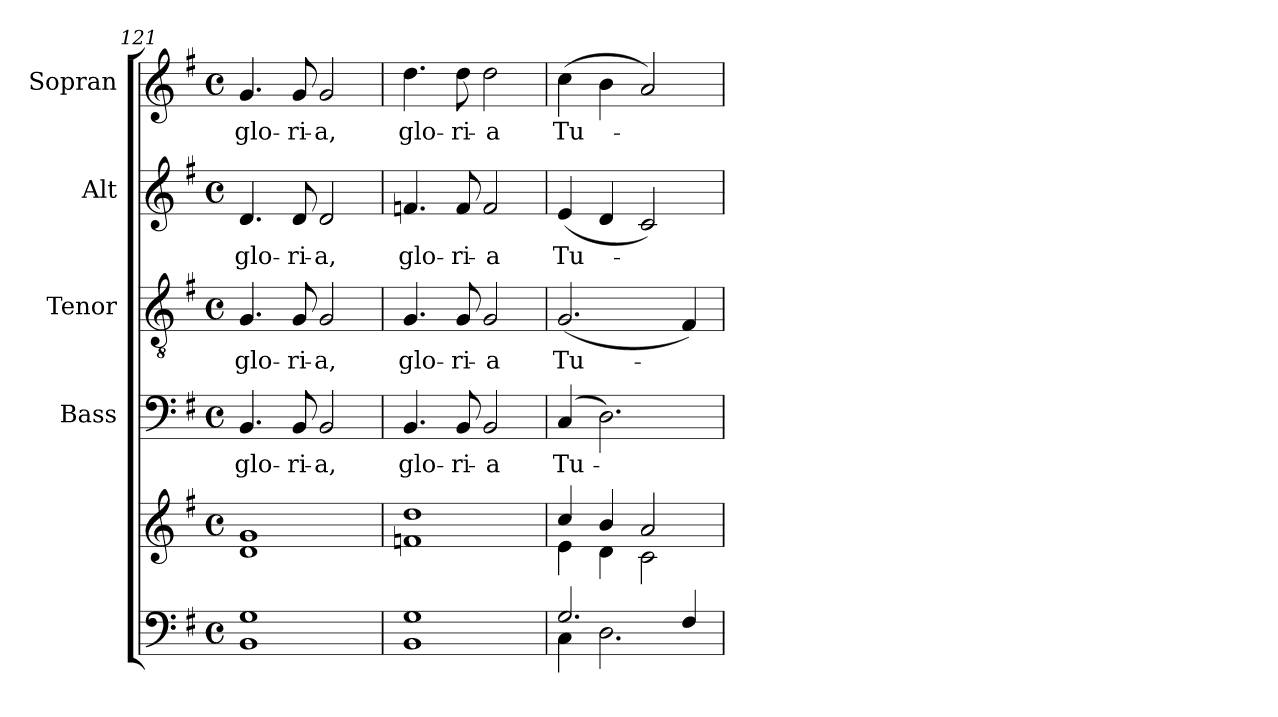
**kern	**kern	**kern	**text	**kern	**text	**kern	**text	**kern	**text
*part5	*part5	*part4	*part4	*part3	*part3	*part2	*part2	*part1	*part1
*staff6	*staff5	*staff4	*staff4	*staff3	*staff3	*staff2	*staff2	*staff1	*staff1
*	*	*I"Bass	*	*I"Tenor	*	*I"Alt	*	*I"Sopran	*
*	*	*I'B.	*	*I'T.	*	*I'A.	*	*I'S.	*
!!LO:PB:g=z
*clefF4	*clefG2	*clefF4	*	*clefGv2	*	*clefG2	*	*clefG2	*
*k[f#]	*k[f#]	*k[f#]	*	*k[f#]	*	*k[f#]	*	*k[f#]	*
*G:	*G:	*G:	*	*G:	*	*G:	*	*G:	*
*M4/4	*M4/4	*M4/4	*	*M4/4	*	*M4/4	*	*M4/4	*
*met(c)	*met(c)	*met(c)	*	*met(c)	*	*met(c)	*	*met(c)	*
=121	=121	=121	=121	=121	=121	=121	=121	=121	=121
*^	*^	*	*	*	*	*	*	*	*
!	!	!	!	!	!LO:LY:b	!	!LO:LY:b	!	!LO:LY:b	!	!LO:LY:b
1G	1BB	1g	1d	4.BB/	glo-	4.G/	glo-	4.d/	glo-	4.g/	glo-
!	!	!	!	!	!LO:LY:b	!	!LO:LY:b	!	!LO:LY:b	!	!LO:LY:b
.	.	.	.	8BB/	-ri-	8G/	-ri-	8d/	-ri-	8g/	-ri-
!	!	!	!	!	!LO:LY:b	!	!LO:LY:b	!	!LO:LY:b	!	!LO:LY:b
.	.	.	.	2BB/	-a,	2G/	-a,	2d/	-a,	2g/	-a,
=122	=122	=122	=122	=122	=122	=122	=122	=122	=122	=122	=122
!	!	!	!	!	!LO:LY:b	!	!LO:LY:b	!	!LO:LY:b	!	!LO:LY:b
1G	1BB	1dd	1fn	4.BB/	glo-	4.G/	glo-	4.fn/	glo-	4.dd\	glo-
!	!	!	!	!	!LO:LY:b	!	!LO:LY:b	!	!LO:LY:b	!	!LO:LY:b
.	.	.	.	8BB/	-ri-	8G/	-ri-	8f/	-ri-	8dd\	-ri-
!	!	!	!	!	!LO:LY:b	!	!LO:LY:b	!	!LO:LY:b	!	!LO:LY:b
.	.	.	.	2BB/	-a	2G/	-a	2f/	-a	2dd\	-a
=123	=123	=123	=123	=123	=123	=123	=123	=123	=123	=123	=123
!	!	!	!	!	!LO:LY:b	!	!LO:LY:b	!	!LO:LY:b	!	!LO:LY:b
2.G/	4C\	4cc/	4e\	(4C/	Tu-	(<2.G/	Tu-	(<4e/	Tu-	(>4cc\	Tu-
.	2.D\	4b/	4d\	2.D\)	.	.	.	4d/	.	4b\	.
.	.	2a/	2c\	.	.	.	.	2c/)	.	2a/)	.
4F#/	.	.	.	.	.	4F#/)	.	.	.	.	.
*v	*v	*	*	*	*	*	*	*	*	*	*
*	*v	*v	*	*	*	*	*	*	*	*
=	=	=	=	=	=	=	=	=	=
*-	*-	*-	*-	*-	*-	*-	*-	*-	*-
